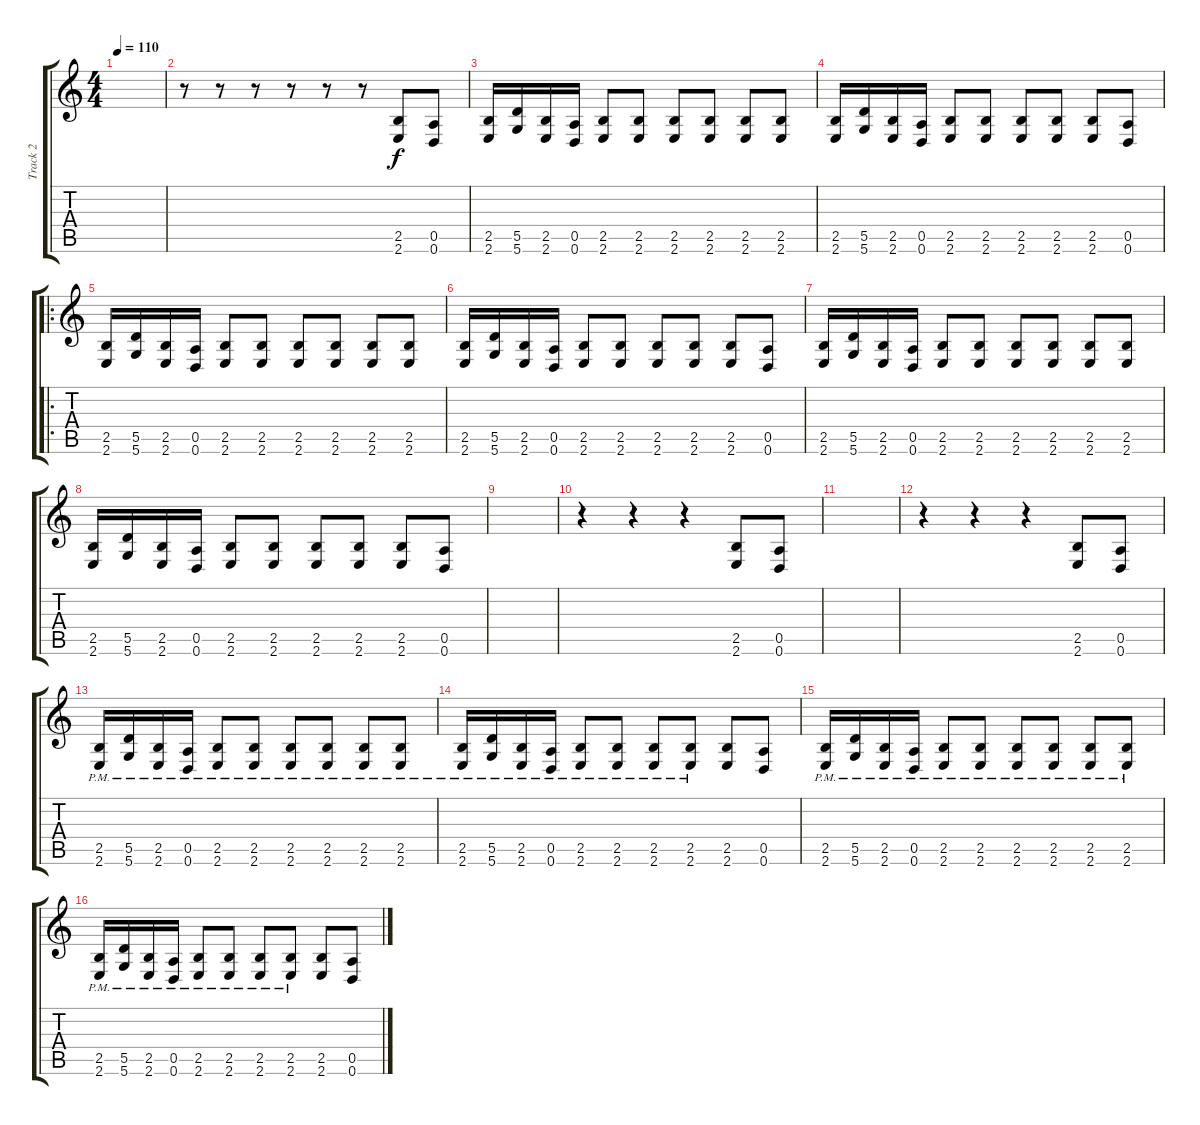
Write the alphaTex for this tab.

\track ("Track 2" "Track 2") {instrument distortionguitar}
\staff {score tabs}
\tuning (E4 B3 G3 D3 A2 D2) {hide}
\ts (4 4)
\tempo 110
\clef g2
\ks c
|
r.8 r.8 r.8 r.8 r.8 r.8 (2.5 2.6).8 (0.5 0.6).8 |
(2.5 2.6).16 (5.5 5.6).16 (2.5 2.6).16 (0.5 0.6).16 (2.5 2.6).8 (2.5 2.6).8 (2.5 2.6).8 (2.5 2.6).8 (2.5 2.6).8 (2.5 2.6).8 |
(2.5 2.6).16 (5.5 5.6).16 (2.5 2.6).16 (0.5 0.6).16 (2.5 2.6).8 (2.5 2.6).8 (2.5 2.6).8 (2.5 2.6).8 (2.5 2.6).8 (0.5 0.6).8 |
\ro
(2.5 2.6).16 (5.5 5.6).16 (2.5 2.6).16 (0.5 0.6).16 (2.5 2.6).8 (2.5 2.6).8 (2.5 2.6).8 (2.5 2.6).8 (2.5 2.6).8 (2.5 2.6).8 |
(2.5 2.6).16 (5.5 5.6).16 (2.5 2.6).16 (0.5 0.6).16 (2.5 2.6).8 (2.5 2.6).8 (2.5 2.6).8 (2.5 2.6).8 (2.5 2.6).8 (0.5 0.6).8 |
(2.5 2.6).16 (5.5 5.6).16 (2.5 2.6).16 (0.5 0.6).16 (2.5 2.6).8 (2.5 2.6).8 (2.5 2.6).8 (2.5 2.6).8 (2.5 2.6).8 (2.5 2.6).8 |
(2.5 2.6).16 (5.5 5.6).16 (2.5 2.6).16 (0.5 0.6).16 (2.5 2.6).8 (2.5 2.6).8 (2.5 2.6).8 (2.5 2.6).8 (2.5 2.6).8 (0.5 0.6).8 |
|
r.4 r.4 r.4 (2.5 2.6).8 (0.5 0.6).8 |
|
r.4 r.4 r.4 (2.5 2.6).8 (0.5 0.6).8 |
(2.5{pm} 2.6{pm}).16 (5.5{pm} 5.6{pm}).16 (2.5{pm} 2.6{pm}).16 (0.5{pm} 0.6{pm}).16 (2.5{pm} 2.6{pm}).8 (2.5{pm} 2.6{pm}).8 (2.5{pm} 2.6{pm}).8 (2.5{pm} 2.6{pm}).8 (2.5{pm} 2.6{pm}).8 (2.5{pm} 2.6{pm}).8 |
(2.5{pm} 2.6{pm}).16 (5.5{pm} 5.6{pm}).16 (2.5{pm} 2.6{pm}).16 (0.5{pm} 0.6{pm}).16 (2.5{pm} 2.6{pm}).8 (2.5{pm} 2.6{pm}).8 (2.5{pm} 2.6{pm}).8 (2.5{pm} 2.6{pm}).8 (2.5 2.6).8 (0.5 0.6).8 |
(2.5{pm} 2.6{pm}).16 (5.5{pm} 5.6{pm}).16 (2.5{pm} 2.6{pm}).16 (0.5{pm} 0.6{pm}).16 (2.5{pm} 2.6{pm}).8 (2.5{pm} 2.6{pm}).8 (2.5{pm} 2.6{pm}).8 (2.5{pm} 2.6{pm}).8 (2.5{pm} 2.6{pm}).8 (2.5{pm} 2.6{pm}).8 |
(2.5{pm} 2.6{pm}).16 (5.5{pm} 5.6{pm}).16 (2.5{pm} 2.6{pm}).16 (0.5{pm} 0.6{pm}).16 (2.5{pm} 2.6{pm}).8 (2.5{pm} 2.6{pm}).8 (2.5{pm} 2.6{pm}).8 (2.5{pm} 2.6{pm}).8 (2.5 2.6).8 (0.5 0.6).8
